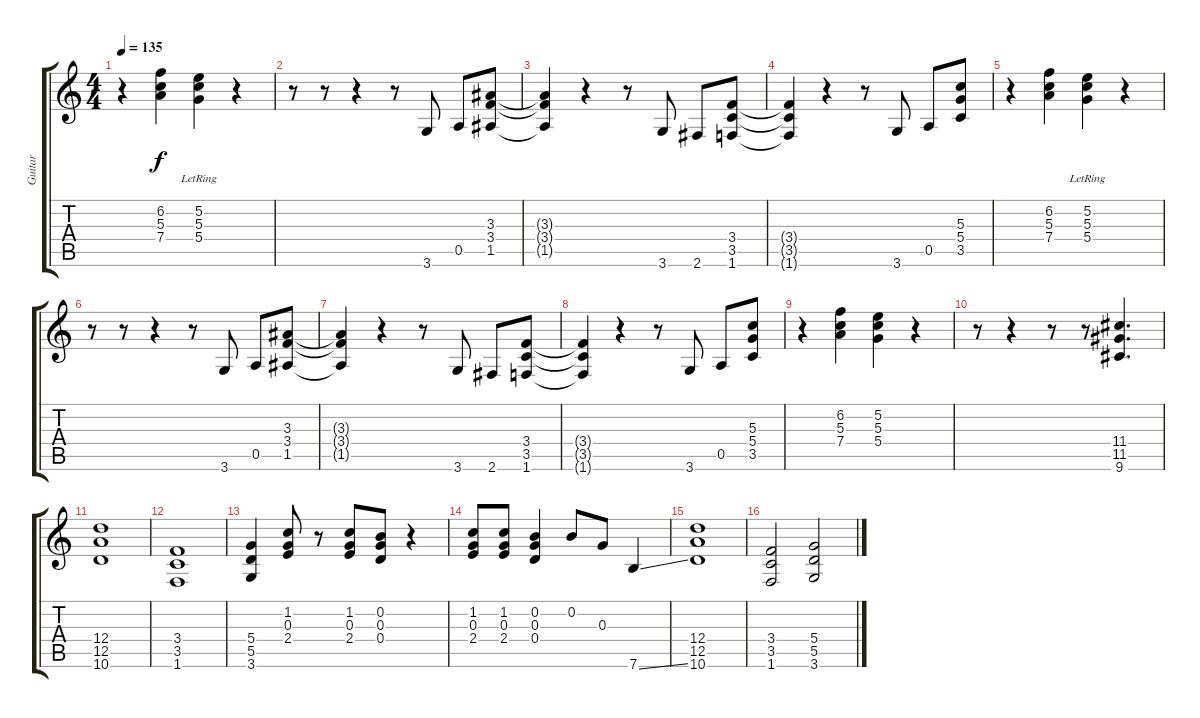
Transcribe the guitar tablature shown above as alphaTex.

\track ("Guitar" "Guitar") {instrument distortionguitar}
\staff {score tabs}
\tuning (E4 B3 G3 D3 A2 E2) {hide}
\ts (4 4)
\tempo 135
\clef g2
\ks c
r.4{dy f} (6.2 5.3 7.4).4 (5.2 5.3 5.4{lr}).4 r.4 |
r.8 r.8 r.4 r.8 3.6.8 0.5.8 (3.3 3.4 1.5).8 |
(3.3{t} 3.4{t} 1.5{t}).4 r.4 r.8 3.6.8 2.6.8 (3.4 3.5 1.6).8 |
(3.4{t} 3.5{t} 1.6{t}).4 r.4 r.8 3.6.8 0.5.8 (5.3 5.4 3.5).8 |
r.4 (6.2 5.3 7.4).4 (5.2 5.3 5.4{lr}).4 r.4 |
r.8 r.8 r.4 r.8 3.6.8 0.5.8 (3.3 3.4 1.5).8 |
(3.3{t} 3.4{t} 1.5{t}).4 r.4 r.8 3.6.8 2.6.8 (3.4 3.5 1.6).8 |
(3.4{t} 3.5{t} 1.6{t}).4 r.4 r.8 3.6.8 0.5.8 (5.3 5.4 3.5).8 |
r.4 (6.2 5.3 7.4).4 (5.2 5.3 5.4).4 r.4 |
r.8 r.4 r.8 r.8 (11.4 11.5 9.6).4{d} |
(12.4 12.5 10.6).1 |
(3.4 3.5 1.6).1 |
(5.4 5.5 3.6).4 (1.2 0.3 2.4).8 r.8 (1.2 0.3 2.4).8 (0.2 0.3 0.4).8 r.4 |
(1.2 0.3 2.4).8 (1.2 0.3 2.4).8 (0.2 0.3 0.4).4 0.2.8 0.3.8 7.6{ss}.4 |
(12.4 12.5 10.6).1 |
(3.4 3.5 1.6).2 (5.4 5.5 3.6).2
